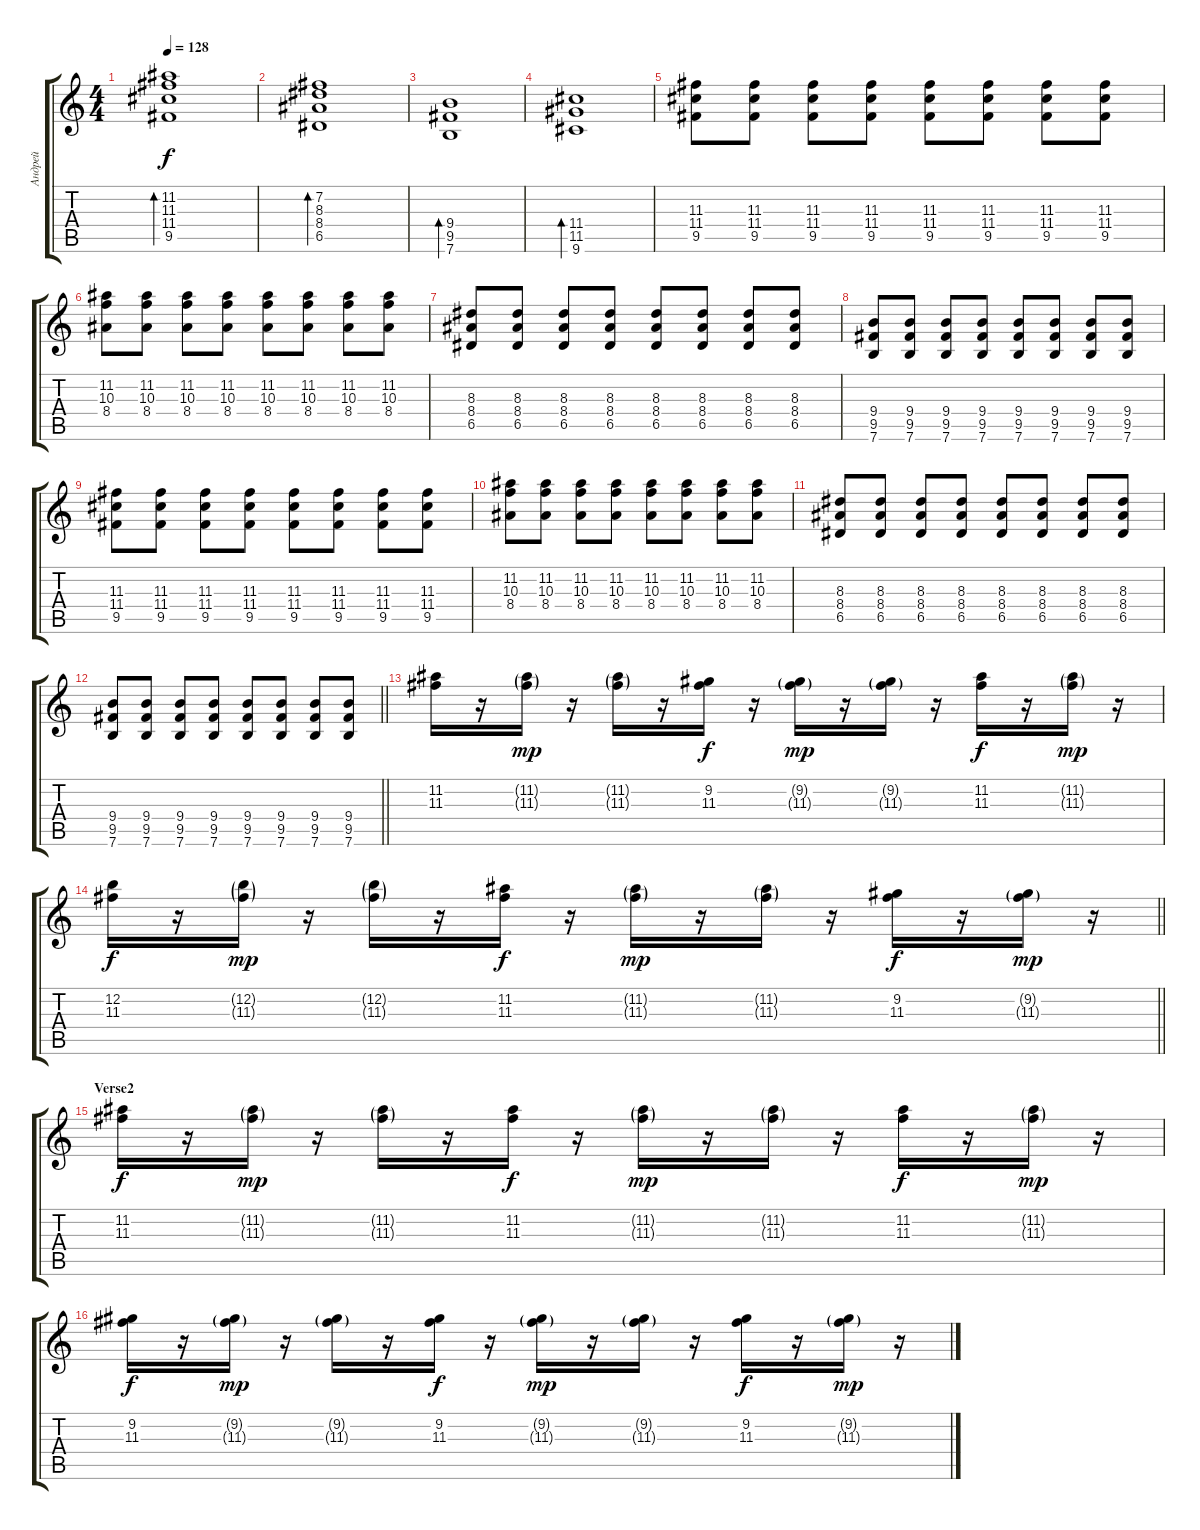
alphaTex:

\track ("Андрей" "Андрей") {instrument distortionguitar}
\staff {score tabs}
\tuning (E4 B3 G3 D3 A2 E2) {hide}
\ts (4 4)
\tempo 128
\clef g2
\ks c
(11.2 11.3 11.4 9.5).1{bd 240 dy f} |
(7.2 8.3 8.4 6.5).1{bd 240} |
(9.4 9.5 7.6).1{bd 240} |
(11.4 11.5 9.6).1{bd 240} |
(11.3 11.4 9.5).8 (11.3 11.4 9.5).8 (11.3 11.4 9.5).8 (11.3 11.4 9.5).8 (11.3 11.4 9.5).8 (11.3 11.4 9.5).8 (11.3 11.4 9.5).8 (11.3 11.4 9.5).8 |
(11.2 10.3 8.4).8 (11.2 10.3 8.4).8 (11.2 10.3 8.4).8 (11.2 10.3 8.4).8 (11.2 10.3 8.4).8 (11.2 10.3 8.4).8 (11.2 10.3 8.4).8 (11.2 10.3 8.4).8 |
(8.3 8.4 6.5).8 (8.3 8.4 6.5).8 (8.3 8.4 6.5).8 (8.3 8.4 6.5).8 (8.3 8.4 6.5).8 (8.3 8.4 6.5).8 (8.3 8.4 6.5).8 (8.3 8.4 6.5).8 |
(9.4 9.5 7.6).8 (9.4 9.5 7.6).8 (9.4 9.5 7.6).8 (9.4 9.5 7.6).8 (9.4 9.5 7.6).8 (9.4 9.5 7.6).8 (9.4 9.5 7.6).8 (9.4 9.5 7.6).8 |
(11.3 11.4 9.5).8 (11.3 11.4 9.5).8 (11.3 11.4 9.5).8 (11.3 11.4 9.5).8 (11.3 11.4 9.5).8 (11.3 11.4 9.5).8 (11.3 11.4 9.5).8 (11.3 11.4 9.5).8 |
(11.2 10.3 8.4).8 (11.2 10.3 8.4).8 (11.2 10.3 8.4).8 (11.2 10.3 8.4).8 (11.2 10.3 8.4).8 (11.2 10.3 8.4).8 (11.2 10.3 8.4).8 (11.2 10.3 8.4).8 |
(8.3 8.4 6.5).8 (8.3 8.4 6.5).8 (8.3 8.4 6.5).8 (8.3 8.4 6.5).8 (8.3 8.4 6.5).8 (8.3 8.4 6.5).8 (8.3 8.4 6.5).8 (8.3 8.4 6.5).8 |
\barLineRight lightlight
(9.4 9.5 7.6).8 (9.4 9.5 7.6).8 (9.4 9.5 7.6).8 (9.4 9.5 7.6).8 (9.4 9.5 7.6).8 (9.4 9.5 7.6).8 (9.4 9.5 7.6).8 (9.4 9.5 7.6).8 |
(11.2 11.3).16 r.16 (11.2{g} 11.3{g}).16{dy mp} r.16 (11.2{g} 11.3{g}).16 r.16 (9.2 11.3).16{dy f} r.16 (9.2{g} 11.3{g}).16{dy mp} r.16 (9.2{g} 11.3{g}).16 r.16 (11.2 11.3).16{dy f} r.16 (11.2{g} 11.3{g}).16{dy mp} r.16 |
\barLineRight lightlight
(12.2 11.3).16{dy f} r.16 (12.2{g} 11.3{g}).16{dy mp} r.16 (12.2{g} 11.3{g}).16 r.16 (11.2 11.3).16{dy f} r.16 (11.2{g} 11.3{g}).16{dy mp} r.16 (11.2{g} 11.3{g}).16 r.16 (9.2 11.3).16{dy f} r.16 (9.2{g} 11.3{g}).16{dy mp} r.16 |
\section ("" "Verse2")
(11.2 11.3).16{dy f} r.16 (11.2{g} 11.3{g}).16{dy mp} r.16 (11.2{g} 11.3{g}).16 r.16 (11.2 11.3).16{dy f} r.16 (11.2{g} 11.3{g}).16{dy mp} r.16 (11.2{g} 11.3{g}).16 r.16 (11.2 11.3).16{dy f} r.16 (11.2{g} 11.3{g}).16{dy mp} r.16 |
(9.2 11.3).16{dy f} r.16 (9.2{g} 11.3{g}).16{dy mp} r.16 (9.2{g} 11.3{g}).16 r.16 (9.2 11.3).16{dy f} r.16 (9.2{g} 11.3{g}).16{dy mp} r.16 (9.2{g} 11.3{g}).16 r.16 (9.2 11.3).16{dy f} r.16 (9.2{g} 11.3{g}).16{dy mp} r.16
